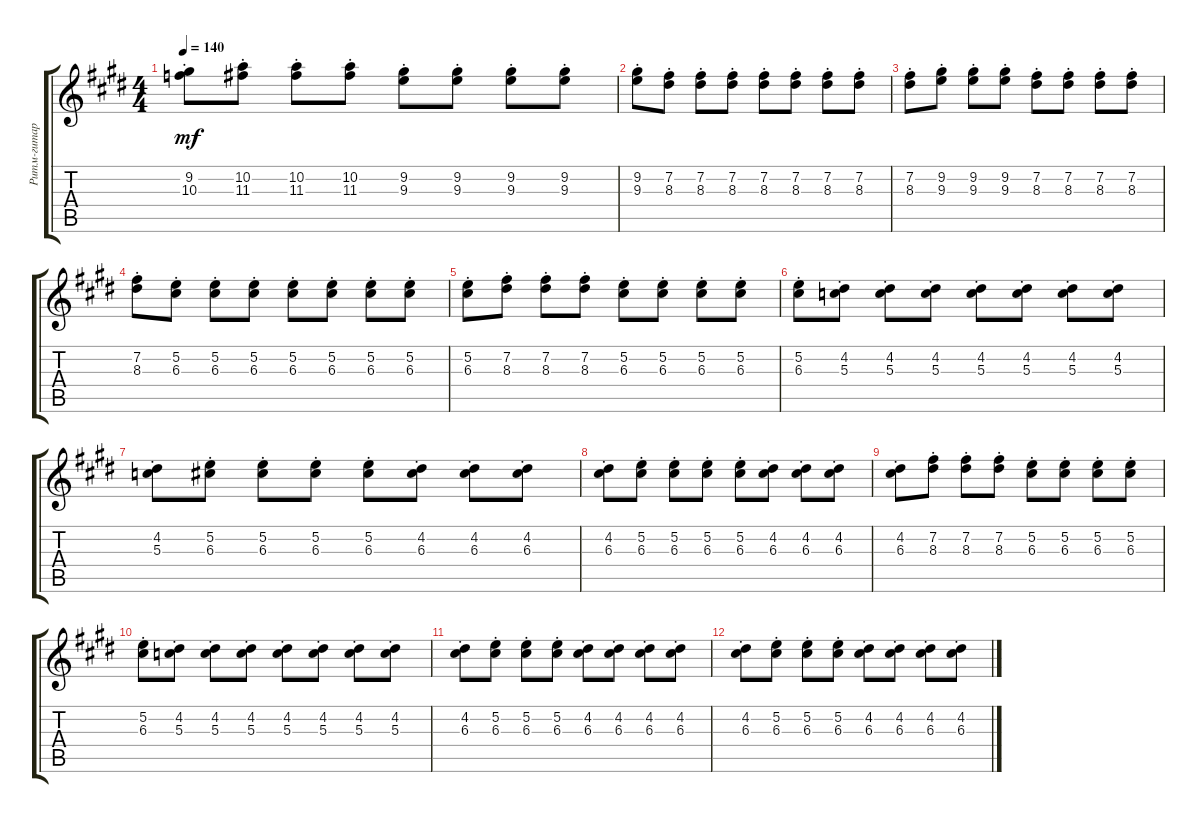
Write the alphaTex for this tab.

\track ("Ритм-гитара" "Ритм-гитар") {instrument overdrivenguitar}
\staff {score tabs}
\tuning (E4 B3 G3 D3 A2 E2) {hide}
\ts (4 4)
\tempo 140
\clef g2
\ks c#minor
(9.2{st} 10.3{st}).8{dy mf} (10.2{st} 11.3{st}).8 (10.2{st} 11.3{st}).8 (10.2{st} 11.3{st}).8 (9.2{st} 9.3{st}).8 (9.2{st} 9.3{st}).8 (9.2{st} 9.3{st}).8 (9.2{st} 9.3{st}).8 |
(9.2{st} 9.3{st}).8 (7.2{st} 8.3{st}).8 (7.2{st} 8.3{st}).8 (7.2{st} 8.3{st}).8 (7.2{st} 8.3{st}).8 (7.2{st} 8.3{st}).8 (7.2{st} 8.3{st}).8 (7.2{st} 8.3{st}).8 |
(7.2{st} 8.3{st}).8 (9.2{st} 9.3{st}).8 (9.2{st} 9.3{st}).8 (9.2{st} 9.3{st}).8 (7.2{st} 8.3{st}).8 (7.2{st} 8.3{st}).8 (7.2{st} 8.3{st}).8 (7.2{st} 8.3{st}).8 |
(7.2{st} 8.3{st}).8 (5.2{st} 6.3{st}).8 (5.2{st} 6.3{st}).8 (5.2{st} 6.3{st}).8 (5.2{st} 6.3{st}).8 (5.2{st} 6.3{st}).8 (5.2{st} 6.3{st}).8 (5.2{st} 6.3{st}).8 |
(5.2{st} 6.3{st}).8 (7.2{st} 8.3{st}).8 (7.2{st} 8.3{st}).8 (7.2{st} 8.3{st}).8 (5.2{st} 6.3{st}).8 (5.2{st} 6.3{st}).8 (5.2{st} 6.3{st}).8 (5.2{st} 6.3{st}).8 |
(5.2{st} 6.3{st}).8 (4.2{st} 5.3{st}).8 (4.2{st} 5.3{st}).8 (4.2{st} 5.3{st}).8 (4.2{st} 5.3{st}).8 (4.2{st} 5.3{st}).8 (4.2{st} 5.3{st}).8 (4.2{st} 5.3{st}).8 |
(4.2{st} 5.3{st}).8 (5.2{st} 6.3{st}).8 (5.2{st} 6.3{st}).8 (5.2{st} 6.3{st}).8 (5.2{st} 6.3{st}).8 (4.2{st} 6.3{st}).8 (4.2{st} 6.3{st}).8 (4.2{st} 6.3{st}).8 |
(4.2{st} 6.3{st}).8 (5.2{st} 6.3{st}).8 (5.2{st} 6.3{st}).8 (5.2{st} 6.3{st}).8 (5.2{st} 6.3{st}).8 (4.2{st} 6.3{st}).8 (4.2{st} 6.3{st}).8 (4.2{st} 6.3{st}).8 |
(4.2{st} 6.3{st}).8 (7.2{st} 8.3{st}).8 (7.2{st} 8.3{st}).8 (7.2{st} 8.3{st}).8 (5.2{st} 6.3{st}).8 (5.2{st} 6.3{st}).8 (5.2{st} 6.3{st}).8 (5.2{st} 6.3{st}).8 |
(5.2{st} 6.3{st}).8 (4.2{st} 5.3{st}).8 (4.2{st} 5.3{st}).8 (4.2{st} 5.3{st}).8 (4.2{st} 5.3{st}).8 (4.2{st} 5.3{st}).8 (4.2{st} 5.3{st}).8 (4.2{st} 5.3{st}).8 |
(4.2{st} 6.3{st}).8 (5.2{st} 6.3{st}).8 (5.2{st} 6.3{st}).8 (5.2{st} 6.3{st}).8 (4.2{st} 6.3{st}).8 (4.2{st} 6.3{st}).8 (4.2{st} 6.3{st}).8 (4.2{st} 6.3{st}).8 |
(4.2{st} 6.3{st}).8 (5.2{st} 6.3{st}).8 (5.2{st} 6.3{st}).8 (5.2{st} 6.3{st}).8 (4.2{st} 6.3{st}).8 (4.2{st} 6.3{st}).8 (4.2{st} 6.3{st}).8 (4.2{st} 6.3{st}).8
